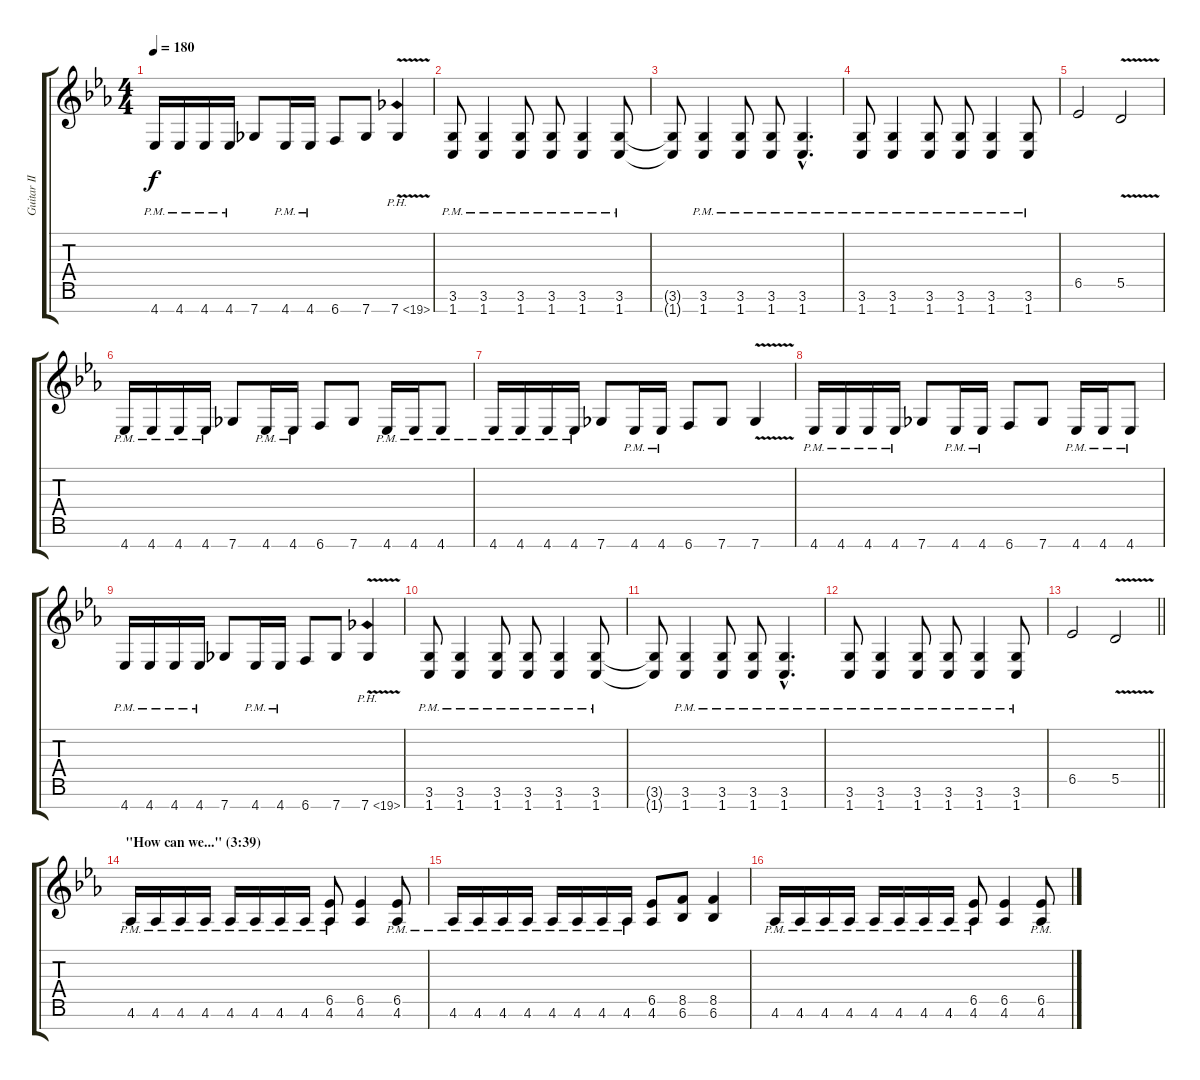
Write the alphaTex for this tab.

\track ("Guitar II" "Guitar II") {instrument distortionguitar}
\staff {score tabs}
\tuning (E4 B3 G3 D3 A2 E2 B1) {hide}
\ts (4 4)
\tempo 180
\clef g2
\ks eb
4.7{pm}.16{dy f} 4.7{pm}.16 4.7{pm}.16 4.7{pm}.16 7.7.8 4.7{pm}.16 4.7{pm}.16 6.7.8 7.7.8 7.7{ph 12 v}.4 |
(3.6{pm} 1.7{pm}).8 (3.6{pm} 1.7{pm}).4 (3.6{pm} 1.7{pm}).8 (3.6{pm} 1.7{pm}).8 (3.6{pm} 1.7{pm}).4 (3.6{pm} 1.7{pm}).8 |
(3.6{t} 1.7{t}).8 (3.6{pm} 1.7{pm}).4 (3.6{pm} 1.7{pm}).8 (3.6{pm} 1.7{pm}).8 (3.6{hac pm} 1.7{hac pm}).4{d} |
(3.6{pm} 1.7{pm}).8 (3.6{pm} 1.7{pm}).4 (3.6{pm} 1.7{pm}).8 (3.6{pm} 1.7{pm}).8 (3.6{pm} 1.7{pm}).4 (3.6{pm} 1.7{pm}).8 |
6.5.2 5.5{v}.2 |
4.7{pm}.16 4.7{pm}.16 4.7{pm}.16 4.7{pm}.16 7.7.8 4.7{pm}.16 4.7{pm}.16 6.7.8 7.7.8 4.7{pm}.16 4.7{pm}.16 4.7{pm}.8 |
4.7{pm}.16 4.7{pm}.16 4.7{pm}.16 4.7{pm}.16 7.7.8 4.7{pm}.16 4.7{pm}.16 6.7.8 7.7.8 7.7{v}.4 |
4.7{pm}.16 4.7{pm}.16 4.7{pm}.16 4.7{pm}.16 7.7.8 4.7{pm}.16 4.7{pm}.16 6.7.8 7.7.8 4.7{pm}.16 4.7{pm}.16 4.7{pm}.8 |
4.7{pm}.16 4.7{pm}.16 4.7{pm}.16 4.7{pm}.16 7.7.8 4.7{pm}.16 4.7{pm}.16 6.7.8 7.7.8 7.7{ph 12 v}.4 |
(3.6{pm} 1.7{pm}).8 (3.6{pm} 1.7{pm}).4 (3.6{pm} 1.7{pm}).8 (3.6{pm} 1.7{pm}).8 (3.6{pm} 1.7{pm}).4 (3.6{pm} 1.7{pm}).8 |
(3.6{t} 1.7{t}).8 (3.6{pm} 1.7{pm}).4 (3.6{pm} 1.7{pm}).8 (3.6{pm} 1.7{pm}).8 (3.6{hac pm} 1.7{hac pm}).4{d} |
(3.6{pm} 1.7{pm}).8 (3.6{pm} 1.7{pm}).4 (3.6{pm} 1.7{pm}).8 (3.6{pm} 1.7{pm}).8 (3.6{pm} 1.7{pm}).4 (3.6{pm} 1.7{pm}).8 |
\barLineRight lightlight
6.5.2 5.5{v}.2 |
\section ("" "\"How can we...\" (3:39)")
4.6{pm}.16 4.6{pm}.16 4.6{pm}.16 4.6{pm}.16 4.6{pm}.16 4.6{pm}.16 4.6{pm}.16 4.6{pm}.16 (6.5{pm} 4.6{pm}).8 (6.5 4.6).4 (6.5{pm} 4.6{pm}).8 |
4.6{pm}.16 4.6{pm}.16 4.6{pm}.16 4.6{pm}.16 4.6{pm}.16 4.6{pm}.16 4.6{pm}.16 4.6{pm}.16 (6.5 4.6).8 (8.5 6.6).8 (8.5 6.6).4 |
4.6{pm}.16 4.6{pm}.16 4.6{pm}.16 4.6{pm}.16 4.6{pm}.16 4.6{pm}.16 4.6{pm}.16 4.6{pm}.16 (6.5{pm} 4.6{pm}).8 (6.5 4.6).4 (6.5{pm} 4.6{pm}).8
